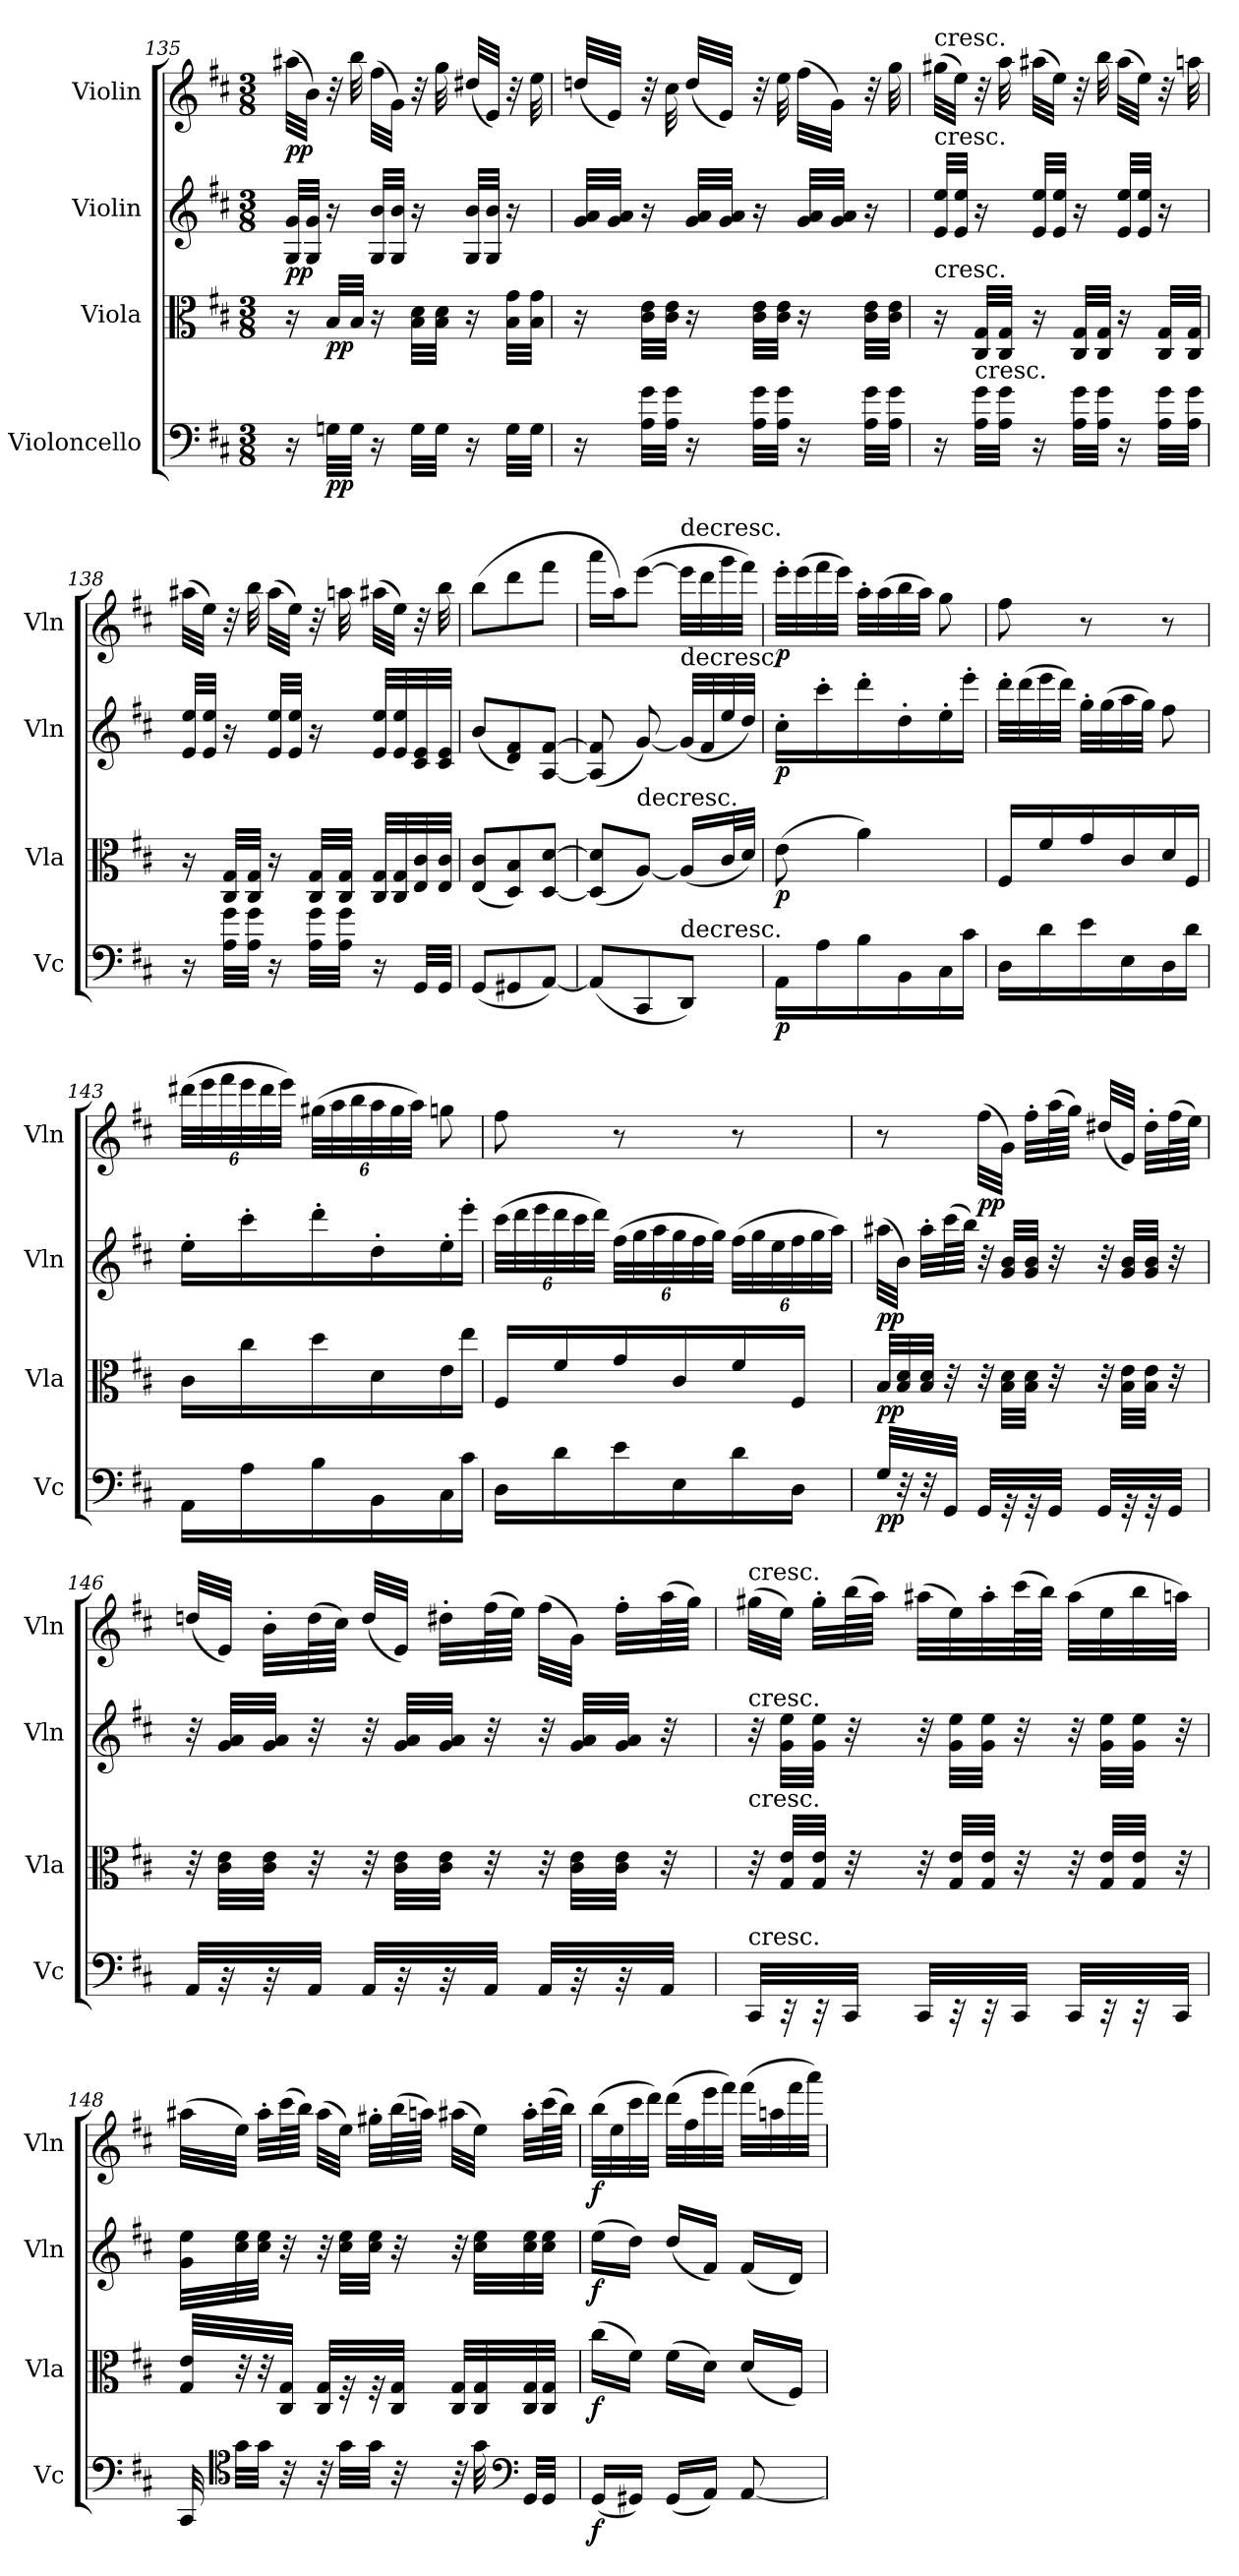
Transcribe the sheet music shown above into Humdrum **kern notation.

**kern	**dynam	**kern	**dynam	**kern	**dynam	**kern	**dynam
*part4	*part4	*part3	*part3	*part2	*part2	*part1	*part1
*staff4	*staff4	*staff3	*staff3	*staff2	*staff2	*staff1	*staff1
*I"Violoncello	*	*I"Viola	*	*I"Violin	*	*I"Violin	*
*I'Vc	*	*I'Vla	*	*I'Vln	*	*I'Vln	*
*clefF4	*	*clefC3	*	*clefG2	*	*clefG2	*
*k[f#c#]	*	*k[f#c#]	*	*k[f#c#]	*	*k[f#c#]	*
*M3/8	*	*M3/8	*	*M3/8	*	*M3/8	*
=135	=135	=135	=135	=135	=135	=135	=135
16r	.	16r	.	32G/ 32g/LLL	pp	(32aa#X\LLL	pp
.	.	.	.	32G/ 32g/JJJ	.	32b\JJJ)	.
32Gn\LLL	pp	32B/LLL	pp	16r	.	32r	.
32G\JJJ	.	32B/JJJ	.	.	.	32bb\	.
16r	.	16r	.	32G/ 32b/LLL	.	(32ff#\LLL	.
.	.	.	.	32G/ 32b/JJJ	.	32g\JJJ)	.
32G\LLL	.	32B\ 32d\LLL	.	16r	.	32r	.
32G\JJJ	.	32B\ 32d\JJJ	.	.	.	32gg\	.
16r	.	16r	.	32G/ 32b/LLL	.	(32dd#X/LLL	.
.	.	.	.	32G/ 32b/JJJ	.	32e/JJJ)	.
32G\LLL	.	32B\ 32g\LLL	.	16r	.	32r	.
32G\JJJ	.	32B\ 32g\JJJ	.	.	.	32ee\	.
=136	=136	=136	=136	=136	=136	=136	=136
16r	.	16r	.	32g/ 32a/LLL	.	(32ddn/LLL	.
.	.	.	.	32g/ 32a/JJJ	.	32e/JJJ)	.
32A\ 32g\LLL	.	32c#\ 32e\LLL	.	16r	.	32r	.
32A\ 32g\JJJ	.	32c#\ 32e\JJJ	.	.	.	32cc#\	.
16r	.	16r	.	32g/ 32a/LLL	.	(32dd/LLL	.
.	.	.	.	32g/ 32a/JJJ	.	32e/JJJ)	.
32A\ 32g\LLL	.	32c#\ 32e\LLL	.	16r	.	32r	.
32A\ 32g\JJJ	.	32c#\ 32e\JJJ	.	.	.	32ee\	.
16r	.	16r	.	32g/ 32a/LLL	.	(32ff#\LLL	.
.	.	.	.	32g/ 32a/JJJ	.	32g\JJJ)	.
32A\ 32g\LLL	.	32c#\ 32e\LLL	.	16r	.	32r	.
32A\ 32g\JJJ	.	32c#\ 32e\JJJ	.	.	.	32gg\	.
=137	=137	=137	=137	=137	=137	=137	=137
!	!	!	!	!	!	!LO:TX:t=cresc.	!
!	!	!	!	!LO:TX:t=cresc.	!	!	!
!	!	!LO:TX:t=cresc.	!	!	!	!	!
16r	.	16r	.	32e/ 32ee/LLL	.	(32gg#X\LLL	.
.	.	.	.	32e/ 32ee/JJJ	.	32ee\JJJ)	.
!LO:TX:t=cresc.	!	!	!	!	!	!	!
32A\ 32g\LLL	.	32C#/ 32G/LLL	.	16r	.	32r	.
32A\ 32g\JJJ	.	32C#/ 32G/JJJ	.	.	.	32aa\	.
16r	.	16r	.	32e/ 32ee/LLL	.	(32aa#X\LLL	.
.	.	.	.	32e/ 32ee/JJJ	.	32ee\JJJ)	.
32A\ 32g\LLL	.	32C#/ 32G/LLL	.	16r	.	32r	.
32A\ 32g\JJJ	.	32C#/ 32G/JJJ	.	.	.	32bb\	.
16r	.	16r	.	32e/ 32ee/LLL	.	(32aa#\LLL	.
.	.	.	.	32e/ 32ee/JJJ	.	32ee\JJJ)	.
32A\ 32g\LLL	.	32C#/ 32G/LLL	.	16r	.	32r	.
32A\ 32g\JJJ	.	32C#/ 32G/JJJ	.	.	.	32aan\	.
=138	=138	=138	=138	=138	=138	=138	=138
16r	.	16r	.	32e/ 32ee/LLL	.	(32aa#X\LLL	.
.	.	.	.	32e/ 32ee/JJJ	.	32ee\JJJ)	.
32A\ 32g\LLL	.	32C#/ 32G/LLL	.	16r	.	32r	.
32A\ 32g\JJJ	.	32C#/ 32G/JJJ	.	.	.	32bb\	.
16r	.	16r	.	32e/ 32ee/LLL	.	(32aa#\LLL	.
.	.	.	.	32e/ 32ee/JJJ	.	32ee\JJJ)	.
32A\ 32g\LLL	.	32C#/ 32G/LLL	.	16r	.	32r	.
32A\ 32g\JJJ	.	32C#/ 32G/JJJ	.	.	.	32aan\	.
16r	.	32C#/ 32G/LLL	.	32e/ 32ee/LLL	.	(32aa#X\LLL	.
.	.	32C#/ 32G/	.	32e/ 32ee/	.	32ee\JJJ)	.
32GG/LLL	.	32E/ 32c#/	.	32c#/ 32e/	.	32r	.
32GG/JJJ	.	32E/ 32c#/JJJ	.	32c#/ 32e/JJJ	.	32bb\	.
=139	=139	=139	=139	=139	=139	=139	=139
(8GG/L	.	(8E/ 8c#/L	.	(8b/L	.	(8bb\L	.
8GG#X/	.	8D/ 8B/)	.	8d/ 8f#/)	.	8ddd\	.
[8AA/J)	.	[8D/ [8d/J	.	[8A/ [8f#/J	.	8fff#\J	.
=140	=140	=140	=140	=140	=140	=140	=140
(8AA/L]	.	(8D]/ 8d]/L	.	(8A]/ 8f#]/	.	16aaa\LL	.
.	.	.	.	.	.	16aa\J)	.
!	!	!LO:TX:t=decresc.	!	!	!	!	!
8CC#/	.	[8A/J)	.	[8g/)	.	([8eee\J	.
!	!	!	!	!	!	!LO:TX:t=decresc.	!
!	!	!	!	!LO:TX:t=decresc.	!	!	!
!LO:TX:t=decresc.	!	!	!	!	!	!	!
8DD/J)	.	(16A/LL]	.	(32g/LLL]	.	32eee\LLL]	.
.	.	.	.	32f#/	.	32ddd\	.
.	.	32c#/L	.	32ee/	.	32ggg\	.
.	.	32d/JJJ)	.	32dd/JJJ)	.	32fff#\JJJ)	.
=141	=141	=141	=141	=141	=141	=141	=141
16AA\LL	p	(8e\	p	16cc#'\LL	p	32eee'\LLL	p
.	.	.	.	.	.	(32eee\	.
16A\	.	.	.	16ccc#'\	.	32fff#\	.
.	.	.	.	.	.	32eee\JJJ)	.
16B\	.	4a\)	.	16ddd'\	.	32aa'\LLL	.
.	.	.	.	.	.	(32aa\	.
16BB\	.	.	.	16dd'\	.	32bb\	.
.	.	.	.	.	.	32aa\JJJ)	.
16C#\	.	.	.	16ee'\	.	8gg\	.
16c#\JJ	.	.	.	16eee'\JJ	.	.	.
=142	=142	=142	=142	=142	=142	=142	=142
16D\LL	.	16F#/LL	.	32ddd'\LLL	.	8ff#\	.
.	.	.	.	(32ddd\	.	.	.
16d\	.	16f#/	.	32eee\	.	.	.
.	.	.	.	32ddd\JJJ)	.	.	.
16e\	.	16g/	.	32gg'\LLL	.	8r	.
.	.	.	.	(32gg\	.	.	.
16E\	.	16c#/	.	32aa\	.	.	.
.	.	.	.	32gg\JJJ)	.	.	.
16D\	.	16d/	.	8ff#\	.	8r	.
16d\JJ	.	16F#/JJ	.	.	.	.	.
=143	=143	=143	=143	=143	=143	=143	=143
16AA\LL	.	16c#\LL	.	16ee'\LL	.	(48ddd#X\LLL	.
.	.	.	.	.	.	48eee\	.
.	.	.	.	.	.	48fff#\	.
16A\	.	16cc#\	.	16ccc#'\	.	48eee\	.
.	.	.	.	.	.	48ddd#\	.
.	.	.	.	.	.	48eee\JJJ)	.
16B\	.	16dd\	.	16ddd'\	.	(48gg#X\LLL	.
.	.	.	.	.	.	48aa\	.
.	.	.	.	.	.	48bb\	.
16BB\	.	16d\	.	16dd'\	.	48aa\	.
.	.	.	.	.	.	48gg#\	.
.	.	.	.	.	.	48aa\JJJ)	.
16C#\	.	16e\	.	16ee'\	.	8ggn\	.
16c#\JJ	.	16ee\JJ	.	16eee'\JJ	.	.	.
=144	=144	=144	=144	=144	=144	=144	=144
16D\LL	.	16F#/LL	.	(48ccc#\LLL	.	8ff#\	.
.	.	.	.	48ddd\	.	.	.
.	.	.	.	48eee\	.	.	.
16d\	.	16f#/	.	48ddd\	.	.	.
.	.	.	.	48ccc#\	.	.	.
.	.	.	.	48ddd\JJJ)	.	.	.
16e\	.	16g/	.	(48ff#\LLL	.	8r	.
.	.	.	.	48gg\	.	.	.
.	.	.	.	48aa\	.	.	.
16E\	.	16c#/	.	48gg\	.	.	.
.	.	.	.	48ff#\	.	.	.
.	.	.	.	48gg\JJJ)	.	.	.
16d\	.	16f#/	.	(48ff#\LLL	.	8r	.
.	.	.	.	48gg\	.	.	.
.	.	.	.	48ee\	.	.	.
16D\JJ	.	16F#/JJ	.	48ff#\	.	.	.
.	.	.	.	48gg\	.	.	.
.	.	.	.	48aa\JJJ)	.	.	.
=145	=145	=145	=145	=145	=145	=145	=145
32G/LLL	pp	32B/LLL	pp	(32aa#X\LLL	pp	8r	.
32r	.	32B/ 32d/	.	32b\JJJ)	.	.	.
32r	.	32B/ 32d/JJJ	.	32aa#'\LLL	.	.	.
32GG/JJJ	.	32r	.	(64ccc#\L	.	.	.
.	.	.	.	64bb\JJJJ)	.	.	.
32GG/LLL	.	32r	.	32r	.	(32ff#\LLL	pp
32r	.	32B\ 32d\LLL	.	32g/ 32b/LLL	.	32g\JJJ)	.
32r	.	32B\ 32d\JJJ	.	32g/ 32b/JJJ	.	32ff#'\LLL	.
32GG/JJJ	.	32r	.	32r	.	(64aa\L	.
.	.	.	.	.	.	64gg\JJJJ)	.
32GG/LLL	.	32r	.	32r	.	(32dd#X/LLL	.
32r	.	32B\ 32e\LLL	.	32g/ 32b/LLL	.	32e/JJJ)	.
32r	.	32B\ 32e\JJJ	.	32g/ 32b/JJJ	.	32dd#'\LLL	.
32GG/JJJ	.	32r	.	32r	.	(64ff#\L	.
.	.	.	.	.	.	64ee\JJJJ)	.
=146	=146	=146	=146	=146	=146	=146	=146
32AA/LLL	.	32r	.	32r	.	(32ddn/LLL	.
32r	.	32c#\ 32e\LLL	.	32g/ 32a/LLL	.	32e/JJJ)	.
32r	.	32c#\ 32e\JJJ	.	32g/ 32a/JJJ	.	32b'\LLL	.
32AA/JJJ	.	32r	.	32r	.	(64dd\L	.
.	.	.	.	.	.	64cc#\JJJJ)	.
32AA/LLL	.	32r	.	32r	.	(32dd/LLL	.
32r	.	32c#\ 32e\LLL	.	32g/ 32a/LLL	.	32e/JJJ)	.
32r	.	32c#\ 32e\JJJ	.	32g/ 32a/JJJ	.	32dd#X'\LLL	.
32AA/JJJ	.	32r	.	32r	.	(64ff#\L	.
.	.	.	.	.	.	64ee\JJJJ)	.
32AA/LLL	.	32r	.	32r	.	(32ff#\LLL	.
32r	.	32c#\ 32e\LLL	.	32g/ 32a/LLL	.	32g\JJJ)	.
32r	.	32c#\ 32e\JJJ	.	32g/ 32a/JJJ	.	32ff#'\LLL	.
32AA/JJJ	.	32r	.	32r	.	(64aa\L	.
.	.	.	.	.	.	64gg\JJJJ)	.
=147	=147	=147	=147	=147	=147	=147	=147
!	!	!	!	!	!	!LO:TX:t=cresc.	!
!	!	!	!	!LO:TX:t=cresc.	!	!	!
!	!	!LO:TX:t=cresc.	!	!	!	!	!
!LO:TX:t=cresc.	!	!	!	!	!	!	!
32CC#/LLL	.	32r	.	32r	.	(32gg#X\LLL	.
32r	.	32G/ 32e/LLL	.	32g\ 32ee\LLL	.	32ee\JJJ)	.
32r	.	32G/ 32e/JJJ	.	32g\ 32ee\JJJ	.	32gg#'\LLL	.
32CC#/JJJ	.	32r	.	32r	.	(64bb\L	.
.	.	.	.	.	.	64aa\JJJJ)	.
32CC#/LLL	.	32r	.	32r	.	(32aa#X\LLL	.
32r	.	32G/ 32e/LLL	.	32g\ 32ee\LLL	.	32ee\)	.
32r	.	32G/ 32e/JJJ	.	32g\ 32ee\JJJ	.	32aa#'\	.
32CC#/JJJ	.	32r	.	32r	.	(64ccc#\L	.
.	.	.	.	.	.	64bb\JJJJ)	.
32CC#/LLL	.	32r	.	32r	.	(32aa#\LLL	.
32r	.	32G/ 32e/LLL	.	32g\ 32ee\LLL	.	32ee\	.
32r	.	32G/ 32e/JJJ	.	32g\ 32ee\JJJ	.	32bb\	.
32CC#/JJJ	.	32r	.	32r	.	32aan\JJJ)	.
=148	=148	=148	=148	=148	=148	=148	=148
32CC#/	.	32G/ 32e/LLL	.	32g\ 32ee\LLL	.	(32aa#X\LLL	.
*clefC4	*	*	*	*	*	*	*
32g\LLL	.	32r	.	32cc#\ 32ee\	.	32ee\JJJ)	.
32g\JJJ	.	32r	.	32cc#\ 32ee\JJJ	.	32aa#'\LLL	.
32r	.	32C#/ 32G/JJJ	.	32r	.	(64ccc#\L	.
.	.	.	.	.	.	64bb\JJJJ)	.
32r	.	32C#/ 32G/LLL	.	32r	.	(32aa#\LLL	.
32g\LLL	.	32r	.	32cc#\ 32ee\LLL	.	32ee\JJJ)	.
32g\JJJ	.	32r	.	32cc#\ 32ee\JJJ	.	32gg#X'\LLL	.
32r	.	32C#/ 32G/JJJ	.	32r	.	(64bb\L	.
.	.	.	.	.	.	64aan\JJJJ)	.
32r	.	32C#/ 32G/LLL	.	32r	.	(32aa#X\LLL	.
32g\	.	32C#/ 32G/	.	32cc#\ 32ee\LLL	.	32ee\JJJ)	.
*clefF4	*	*	*	*	*	*	*
32GG/LLL	.	32C#/ 32G/	.	32cc#\ 32ee\	.	32aa#'\LLL	.
32GG/JJJ	.	32C#/ 32G/JJJ	.	32cc#\ 32ee\JJJ	.	(64ccc#\L	.
.	.	.	.	.	.	64bb\JJJJ)	.
=149	=149	=149	=149	=149	=149	=149	=149
(16GG/LL	f	(16cc#\LL	f	(16ee\LL	f	(32bb\LLL	f
.	.	.	.	.	.	32ee\	.
16GG#X/JJ)	.	16f#\JJ)	.	16dd\JJ)	.	32ccc#\	.
.	.	.	.	.	.	32ddd\JJJ)	.
(16GG#/LL	.	(16f#\LL	.	(16dd/LL	.	(32ddd\LLL	.
.	.	.	.	.	.	32ff#\	.
16AA/JJ)	.	16d\JJ)	.	16f#/JJ)	.	32eee\	.
.	.	.	.	.	.	32fff#\JJJ)	.
[8AA/	.	(16d/LL	.	(16f#/LL	.	(32fff#\LLL	.
.	.	.	.	.	.	32aan\	.
.	.	16F#/JJ)	.	16d/JJ)	.	32fff#\	.
.	.	.	.	.	.	32aaa\JJJ)	.
=	=	=	=	=	=	=	=
*-	*-	*-	*-	*-	*-	*-	*-
